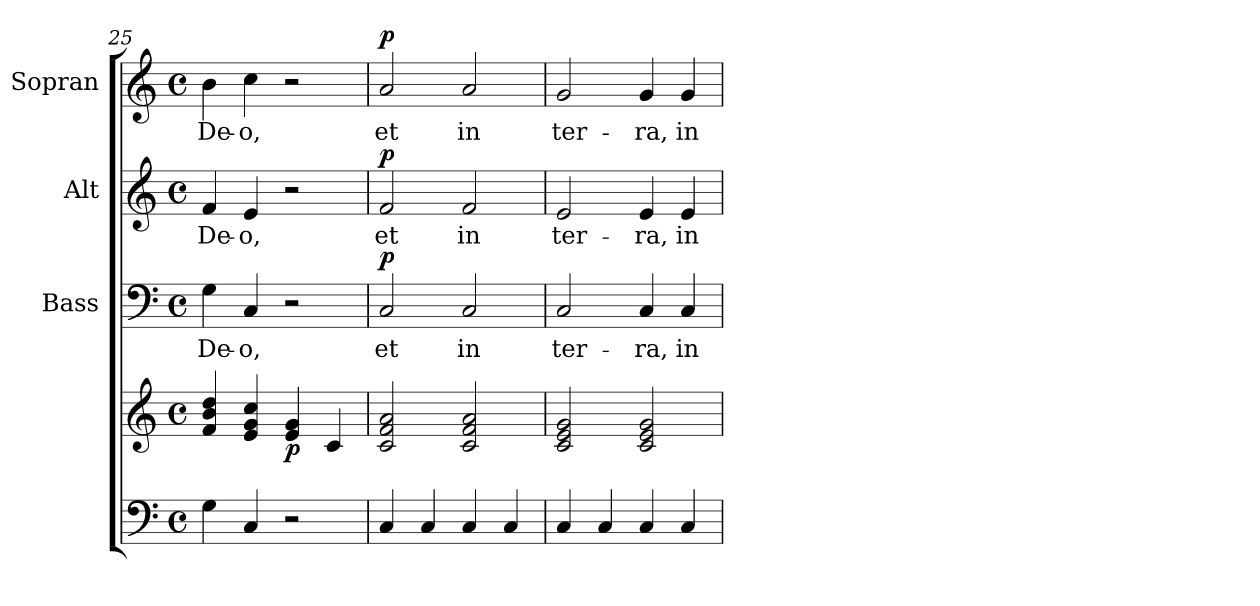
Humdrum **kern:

**kern	**kern	**dynam	**kern	**text	**dynam	**kern	**text	**dynam	**kern	**text	**dynam
*part4	*part4	*part4	*part3	*part3	*part3	*part2	*part2	*part2	*part1	*part1	*part1
*staff5	*staff4	*staff4/5	*staff3	*staff3	*staff3	*staff2	*staff2	*staff2	*staff1	*staff1	*staff1
*	*	*	*I"Bass	*	*	*I"Alt	*	*	*I"Sopran	*	*
*	*	*	*I'B.	*	*	*I'A.	*	*	*I'S.	*	*
*clefF4	*clefG2	*	*clefF4	*	*	*clefG2	*	*	*clefG2	*	*
*k[]	*k[]	*	*k[]	*	*	*k[]	*	*	*k[]	*	*
*C:	*C:	*	*C:	*	*	*C:	*	*	*C:	*	*
*M4/4	*M4/4	*	*M4/4	*	*	*M4/4	*	*	*M4/4	*	*
*met(c)	*met(c)	*	*met(c)	*	*	*met(c)	*	*	*met(c)	*	*
=25	=25	=25	=25	=25	=25	=25	=25	=25	=25	=25	=25
!	!	!	!	!LO:LY:b	!	!	!LO:LY:b	!	!	!LO:LY:b	!
4G\	4f/ 4b/ 4dd/	.	4G\	De-	.	4f/	De-	.	4b\	De-	.
!	!	!	!	!LO:LY:b	!	!	!LO:LY:b	!	!	!LO:LY:b	!
4C/	4e/ 4g/ 4cc/	.	4C/	-o,	.	4e/	-o,	.	4cc\	-o,	.
!	!	!LO:DY:b	!	!	!	!	!	!	!	!	!
2r	4e/ 4g/	p	2r	.	.	2r	.	.	2r	.	.
.	4c/	.	.	.	.	.	.	.	.	.	.
=26	=26	=26	=26	=26	=26	=26	=26	=26	=26	=26	=26
!	!	!	!	!LO:LY:b	!LO:DY:a	!	!LO:LY:b	!LO:DY:a	!	!LO:LY:b	!LO:DY:a
4C/	2c/ 2f/ 2a/	.	2C/	et	p	2f/	et	p	2a/	et	p
4C/	.	.	.	.	.	.	.	.	.	.	.
!	!	!	!	!LO:LY:b	!	!	!LO:LY:b	!	!	!LO:LY:b	!
4C/	2c/ 2f/ 2a/	.	2C/	in	.	2f/	in	.	2a/	in	.
4C/	.	.	.	.	.	.	.	.	.	.	.
!!LO:LB:g=z
=27	=27	=27	=27	=27	=27	=27	=27	=27	=27	=27	=27
!	!	!	!	!LO:LY:b	!	!	!LO:LY:b	!	!	!LO:LY:b	!
4C/	2c/ 2e/ 2g/	.	2C/	ter-	.	2e/	ter-	.	2g/	ter-	.
4C/	.	.	.	.	.	.	.	.	.	.	.
!	!	!	!	!LO:LY:b	!	!	!LO:LY:b	!	!	!LO:LY:b	!
4C/	2c/ 2e/ 2g/	.	4C/	-ra,	.	4e/	-ra,	.	4g/	-ra,	.
!	!	!	!	!LO:LY:b	!	!	!LO:LY:b	!	!	!LO:LY:b	!
4C/	.	.	4C/	in	.	4e/	in	.	4g/	in	.
=	=	=	=	=	=	=	=	=	=	=	=
*-	*-	*-	*-	*-	*-	*-	*-	*-	*-	*-	*-
